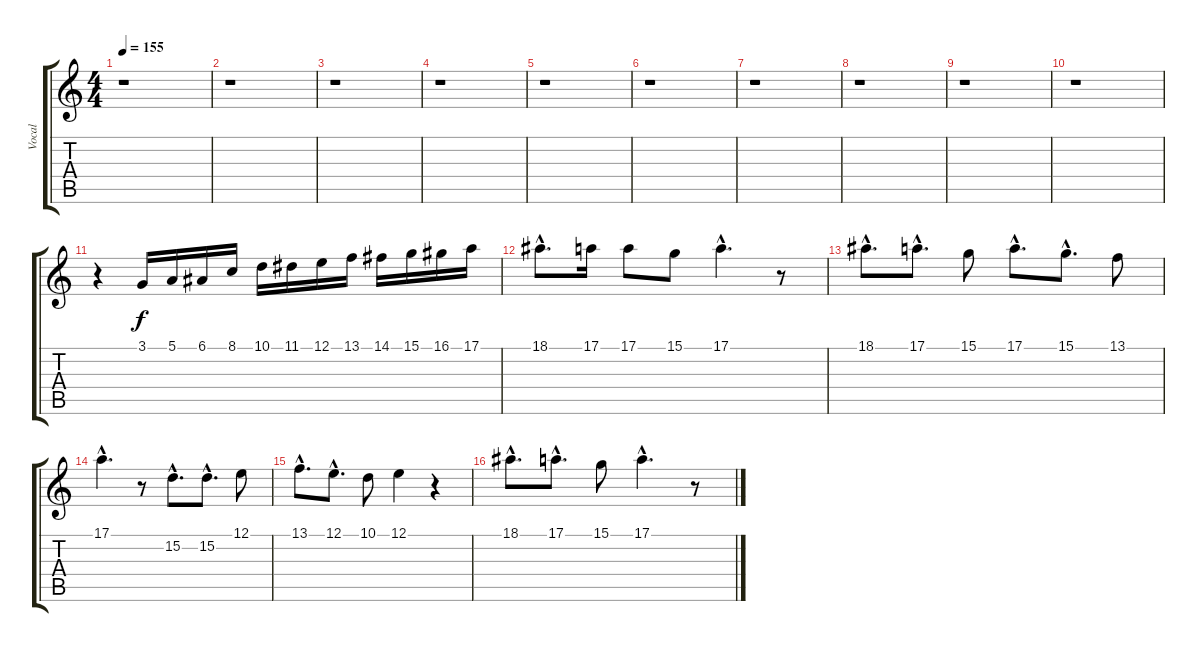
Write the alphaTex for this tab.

\track ("Vocal" "Vocal") {instrument lead6voice}
\staff {score tabs}
\tuning (E4 B3 G3 D3 A2 E2) {hide}
\ts (4 4)
\tempo 155
\clef g2
\ks c
r.1{dy f} |
r.1 |
r.1 |
r.1 |
r.1 |
r.1 |
r.1 |
r.1 |
r.1 |
r.1 |
r.4 3.1.16 5.1.16 6.1.16 8.1.16 10.1.16 11.1.16 12.1.16 13.1.16 14.1.16 15.1.16 16.1.16 17.1.16 |
18.1{hac}.8{d} 17.1.16 17.1.8 15.1.8 17.1{hac}.4{d} r.8 |
18.1{hac}.8{d} 17.1{hac}.8{d} 15.1.8 17.1{hac}.8{d} 15.1{hac}.8{d} 13.1.8 |
17.1{hac}.4{d} r.8 15.2{hac}.8{d} 15.2{hac}.8{d} 12.1.8 |
13.1{hac}.8{d} 12.1{hac}.8{d} 10.1.8 12.1.4 r.4 |
18.1{hac}.8{d} 17.1{hac}.8{d} 15.1.8 17.1{hac}.4{d} r.8
